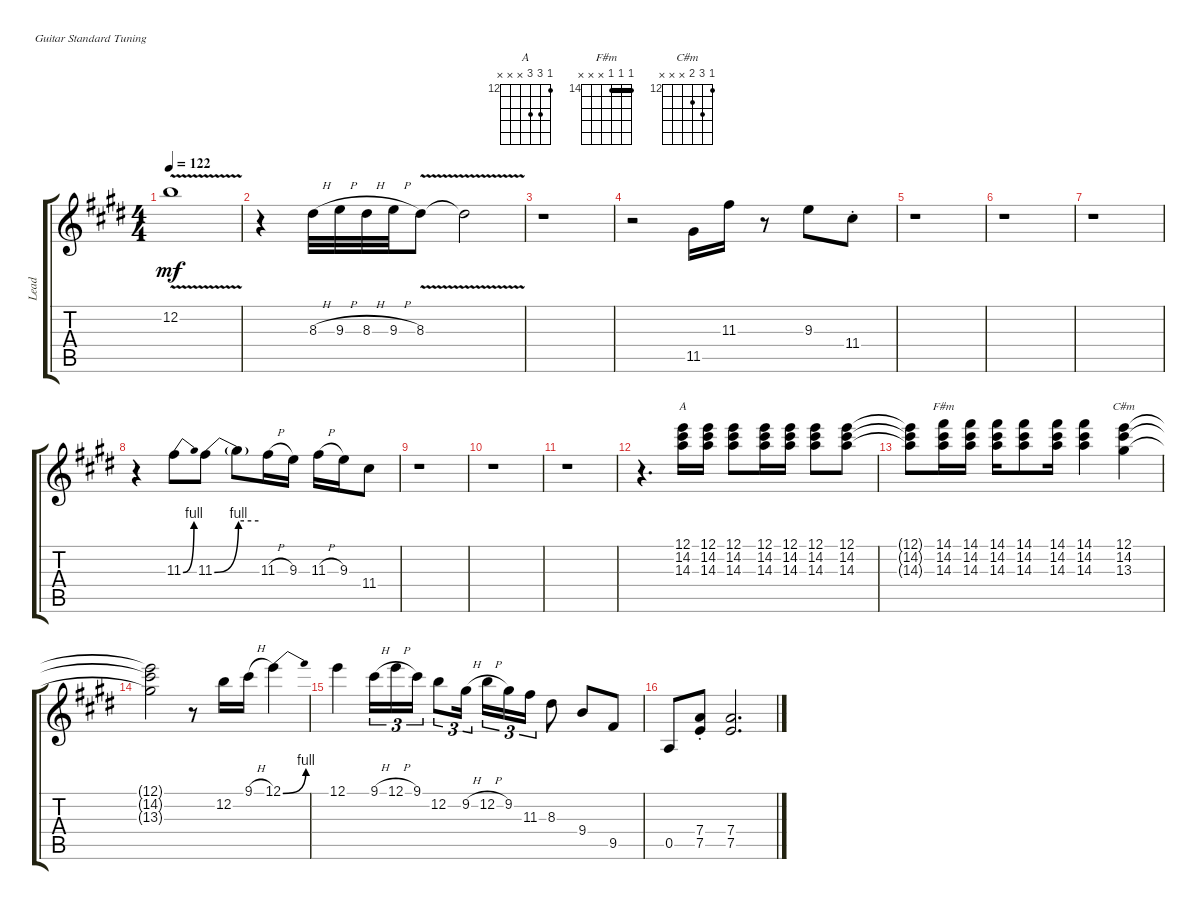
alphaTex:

\defaultSystemsLayout 4
\bracketExtendMode groupsimilarinstruments
\otherSystemsTrackNameOrientation horizontal
\track ("Lead Guitar (Frank Zappa)" "Lead") {instrument overdrivenguitar}
\staff {score tabs}
\tuning (E4 B3 G3 D3 A2 E2)
\chord ("A" 12 14 14 x x x) {firstfret 12}
\chord ("F#m" 14 14 14 x x x) {firstfret 14 barre (14 14)}
\chord ("C#m" 12 14 13 x x x) {firstfret 12}
\ts (4 4)
\tempo 122
\clef g2
\ks e
12.2{v t}.1{dy mf beam Down} |
r.4{beam Down} 8.3{h acc #}.32{beam Down} 9.3{h acc forcenatural}.32{beam Down} 8.3{h acc #}.32{beam Down} 9.3{h acc forcenatural}.32{beam Down} 8.3{v acc #}.8{beam Down} 8.3{v t acc #}.2{beam Down} |
r.1{beam Down} |
r.2{beam Down} 11.5{acc #}.16{beam Down} 11.3{acc #}.16{beam Down} r.8{beam Down} 9.3{acc forcenatural}.8{beam Down} 11.4{st acc #}.8{beam Down} |
r.1{beam Down} |
r.1{beam Down} |
r.1{beam Down} |
r.4{beam Down} 11.3{be (bend 0 0 6.6 4) acc #}.8{beam Down} 11.3{be (bend 0 0 8.4 4) acc #}.8{beam Down} 11.3{be (hold 0 4 60 4) t}.8{beam Down} 11.3{h acc #}.16{beam Down} 9.3{acc forcenatural}.16{beam Down} 11.3{h acc #}.16{beam Down} 9.3{acc forcenatural}.16{beam Down} 11.4{acc #}.8{beam Down} |
r.1{beam Down} |
r.1{beam Down} |
r.1{beam Down} |
r.4{d beam Down} (14.3{acc forcenatural} 14.2{acc #} 12.1{acc forcenatural}).16{ch "A" beam Down} (14.3{acc forcenatural} 14.2{acc #} 12.1{acc forcenatural}).16{beam Down} (14.3{acc forcenatural} 14.2{acc #} 12.1{acc forcenatural}).8{beam Down} (14.3{acc forcenatural} 14.2{acc #} 12.1{acc forcenatural}).16{beam Down} (14.3{acc forcenatural} 14.2{acc #} 12.1{acc forcenatural}).16{beam Down} (14.3{acc forcenatural} 14.2{acc #} 12.1{acc forcenatural}).8{beam Down} (14.3{acc forcenatural} 14.2{acc #} 12.1{acc forcenatural}).8{beam Down} |
(14.3{t acc forcenatural} 14.2{t acc #} 12.1{t acc forcenatural}).8{beam Down} (14.3{acc forcenatural} 14.2{acc #} 14.1{acc #}).16{ch "F#m" beam Down} (14.3{acc forcenatural} 14.2{acc #} 14.1{acc #}).16{beam Down} (14.3{acc forcenatural} 14.2{acc #} 14.1{acc #}).16{beam Down} (14.3{acc forcenatural} 14.2{acc #} 14.1{acc #}).8{beam Down} (14.3{acc forcenatural} 14.2{acc #} 14.1{acc #}).16{beam Down} (14.3{acc forcenatural} 14.2{acc #} 14.1{acc #}).4{beam Down} (12.1{acc forcenatural} 14.2{acc #} 13.3{acc #}).4{ch "C#m" beam Down} |
(12.1{t acc forcenatural} 14.2{t acc #} 13.3{t acc #}).2{beam Down} r.8{beam Down} 12.2{acc forcenatural}.16{beam Down} 9.1{h acc #}.16{beam Down} 12.1{be (bend 0 0 5.3999999999999995 4) acc forcenatural}.4{beam Down} |
12.1{acc forcenatural}.4{beam Down} 9.1{h acc #}.16{tu (3 2) beam Down} 12.1{h acc forcenatural}.16{tu (3 2) beam Down} 9.1{acc #}.16{tu (3 2) beam Down} 12.2{acc forcenatural}.8{tu (3 2) beam Down} 9.2{h acc #}.16{tu (3 2) beam Down} 12.2{h acc forcenatural}.16{tu (3 2) beam Down} 9.2{acc #}.16{tu (3 2) beam Down} 11.3{acc #}.16{tu (3 2) beam Down} 8.3{acc #}.8{beam Down} 9.4{acc forcenatural}.8{beam Up} 9.5{acc #}.8{beam Up} |
0.5{acc forcenatural}.8{beam Up} (7.5{st acc forcenatural} 7.4{acc forcenatural}).8{beam Up} (7.5{acc forcenatural} 7.4{acc forcenatural}).2{d beam Up}
